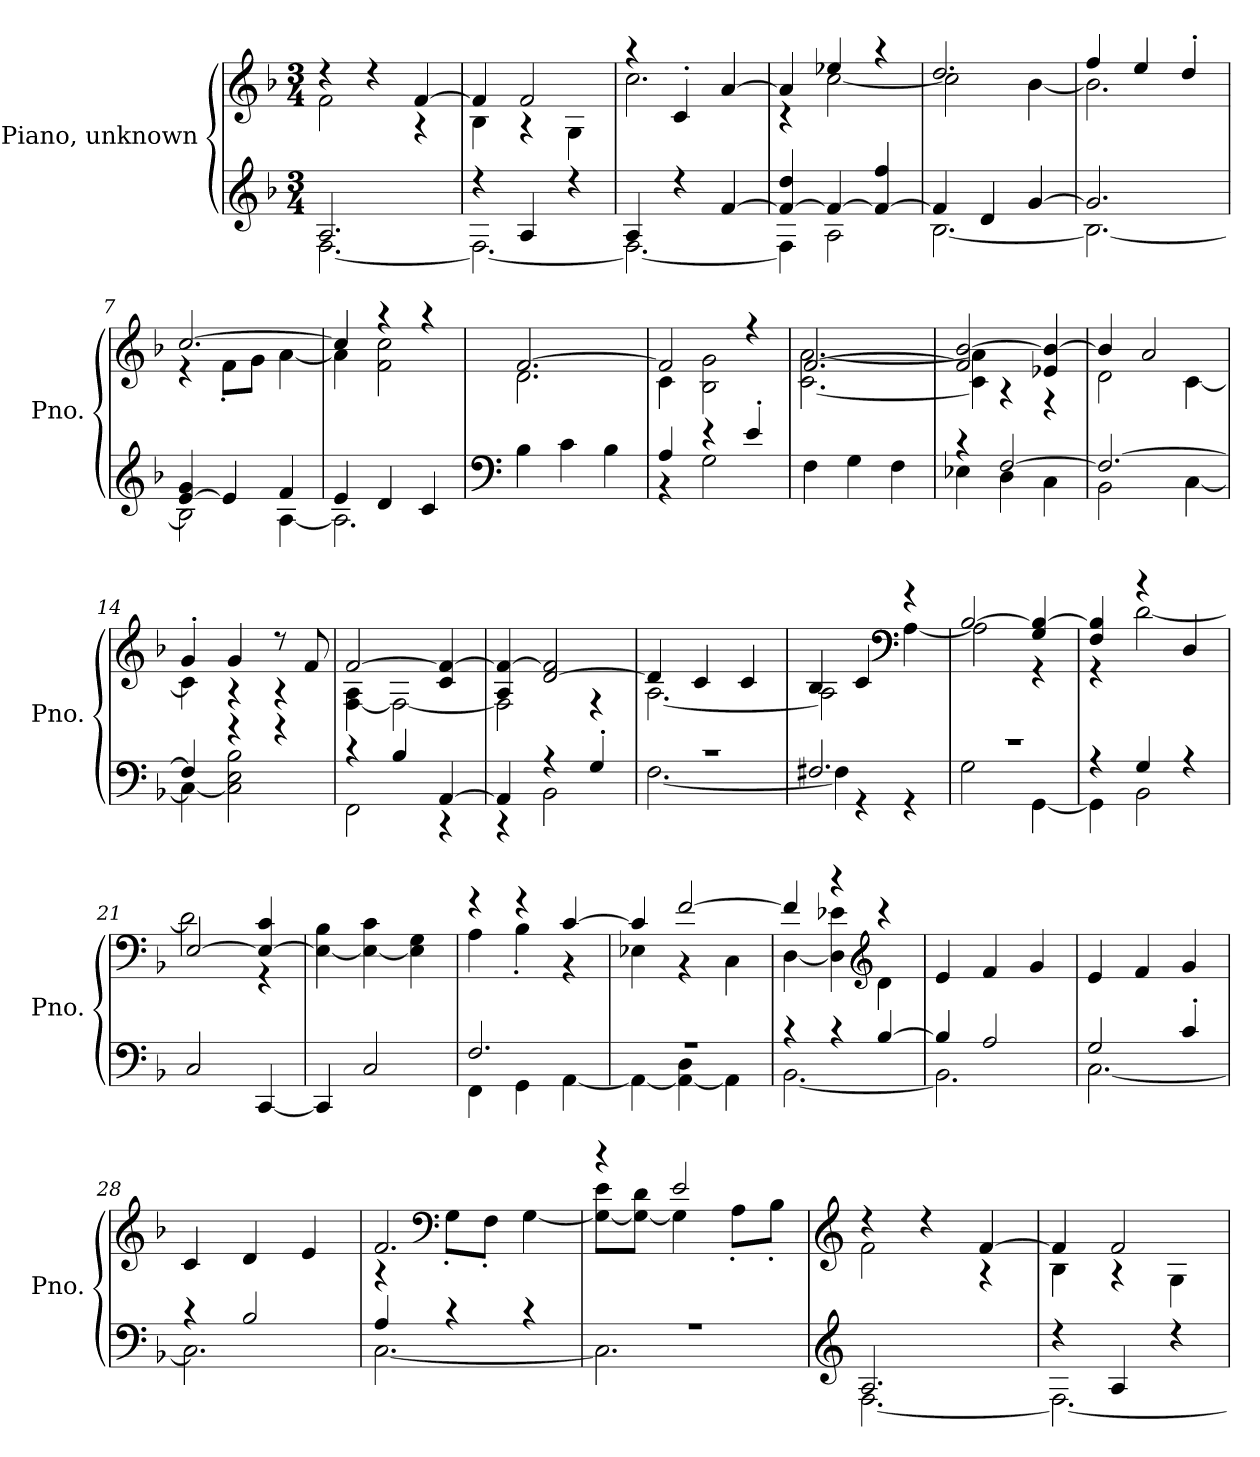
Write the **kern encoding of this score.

**kern	**kern
*part1	*part1
*staff2	*staff1
*I"Piano, unknown	*
*I'Pno.	*
*clefG2	*clefG2
*k[b-]	*k[b-]
*M3/4	*M3/4
*MM185	*MM185
=1	=1
*^	*^
2.A/	[2.F\	4r	2f\
.	.	4r	.
.	.	[4f/	4r
=2	=2	=2	=2
4r	2.F\_	4f/]	4B-\
4A/	.	2f/	4r
4r	.	.	4G\
=3	=3	=3	=3
4A/	2.F\_	4r	2.cc\
4r	.	4c'/	.
[4f/	.	[4a/	.
=4	=4	=4	=4
4f/_ 4dd/	4F\]	4a/]	4r
4f/_	2A\	4ee-X/	[2cc\
4f/_ 4ff/	.	4r	.
=5	=5	=5	=5
4f/]	[2.B-\	2.dd/	2cc\]
4d/	.	.	.
[4g/	.	.	[4b-\
=6	=6	=6	=6
2.g/]	2.B-\_	4ff/	2.b-\]
.	.	4ee/	.
.	.	4dd'/	.
=7	=7	=7	=7
[4e/ 4g/	2B-\]	[2.cc/	4r
4e/]	.	.	8f'\L
.	.	.	8g\J
4f/	[4A\	.	[4a\
=8	=8	=8	=8
4e/	2.A\]	4cc/]	4a\]
4d/	.	4r	2f\ 2cc\
4c/	.	4r	.
*v	*v	*	*
!!LO:LB:g=z	!!
=9	=9	=9
*clefF4	*	*
4B-\	[2.f/	2.d\
4c\	.	.
4B-\	.	.
=10	=10	=10
*^	*	*
4A/	4r	2f/]	4c\
4r	2G\	.	2B-\ 2g\
4e'/	.	4r	.
*v	*v	*	*
=11	=11	=11
4F\	[2.f/	[2.c\ [2.a\
4G\	.	.
4F\	.	.
=12	=12	=12
*^	*	*
4r	4E-X\	2f/] [2b-/	4c\] 4a\]
[2F/	4D\	.	4r
.	4C\	4e-X/ 4b-/_	4r
=13	=13	=13	=13
2.F/_	2BB-\	4b-/]	2d\
.	.	2a/	.
.	[4C\	.	[4c\
=14	=14	=14	=14
4F/]	4C\_	4g'/	4c\]
4r	2C\] 2E\ 2B-\	4g/	4r
4r	.	8r	4r
.	.	8f/	.
=15	=15	=15	=15
4r	2FF\	[2f/	[4F\ 4A\
4B-/	.	.	2F\_
[4AA/	4r	4c/ 4f/_	.
=16	=16	=16	=16
4AA/]	4r	4A/ 4f/_	2F\]
4r	2BB-\	[2d/ 2f/]	.
4G'/	.	.	4r
=17	=17	=17	=17
2.r	[2.F\	4d/]	[2.A\
.	.	4c/	.
.	.	4c/	.
!!LO:LB:g=z	!!
=18	=18	=18	=18
2.F#X/	4F\]	4B-/	2A\]
.	4r	4c/	.
*	*	*clefF4	*
.	4r	4r	[4A\
=19	=19	=19	=19
2.r	2G\	[2B-/	2A\]
.	[4GG\	4G/ 4B-/_	4r
=20	=20	=20	=20
4r	4GG\]	4F/ 4B-/]	4r
4G/	2BB-\	4r	[2d\
4r	.	4D/	.
*v	*v	*	*
=21	=21	=21
2C/	[2E/	2d\]
[4CC/	4E/_ 4c/	4r
*	*v	*v
=22	=22
4CC/]	4E\_ 4B-\
2C/	4E\_ 4c\
.	4E\] 4G\
=23	=23
*^	*^
2.F/	4FF\	4r	4A\
.	4GG\	4r	4B-'\
.	[4AA\	[4c/	4r
=24	=24	=24	=24
2.r	4AA\_	4c/]	4E-X\
.	4AA\_ 4D\	[2f/	4r
.	4AA\]	.	4C\
=25	=25	=25	=25
4r	[2.BB-\	4f/]	[4D\
4r	.	4r	4D\] 4e-X\
*	*	*clefG2	*
[4B-/	.	4r	4d\
*	*	*v	*v
!!LO:LB:g=z
=26	=26	=26
4B-/]	2.BB-\]	4e/
2A/	.	4f/
.	.	4g/
=27	=27	=27
2G/	[2.C\	4e/
.	.	4f/
4c'/	.	4g/
=28	=28	=28
4r	2.C\]	4c/
2B-/	.	4d/
.	.	4e/
=29	=29	=29
*	*	*^
4A/	[2.C\	2.f/	4r
*	*	*clefF4	*
4r	.	.	8G'\L
.	.	.	8F'\J
4r	.	.	[4G\
=30	=30	=30	=30
2.r	2.C\]	4r	8G\_ 8e\L
.	.	.	8G\_ 8d\J
.	.	2e/	4G\]
.	.	.	8A'\L
.	.	.	8B-'\J
=31	=31	=31	=31
*clefG2	*	*clefG2	*
2.A/	[2.F\	4r	2f\
.	.	4r	.
.	.	[4f/	4r
=32	=32	=32	=32
4r	2.F\_	4f/]	4B-\
4A/	.	2f/	4r
4r	.	.	4G\
*v	*v	*	*
*	*v	*v
=	=
*-	*-
